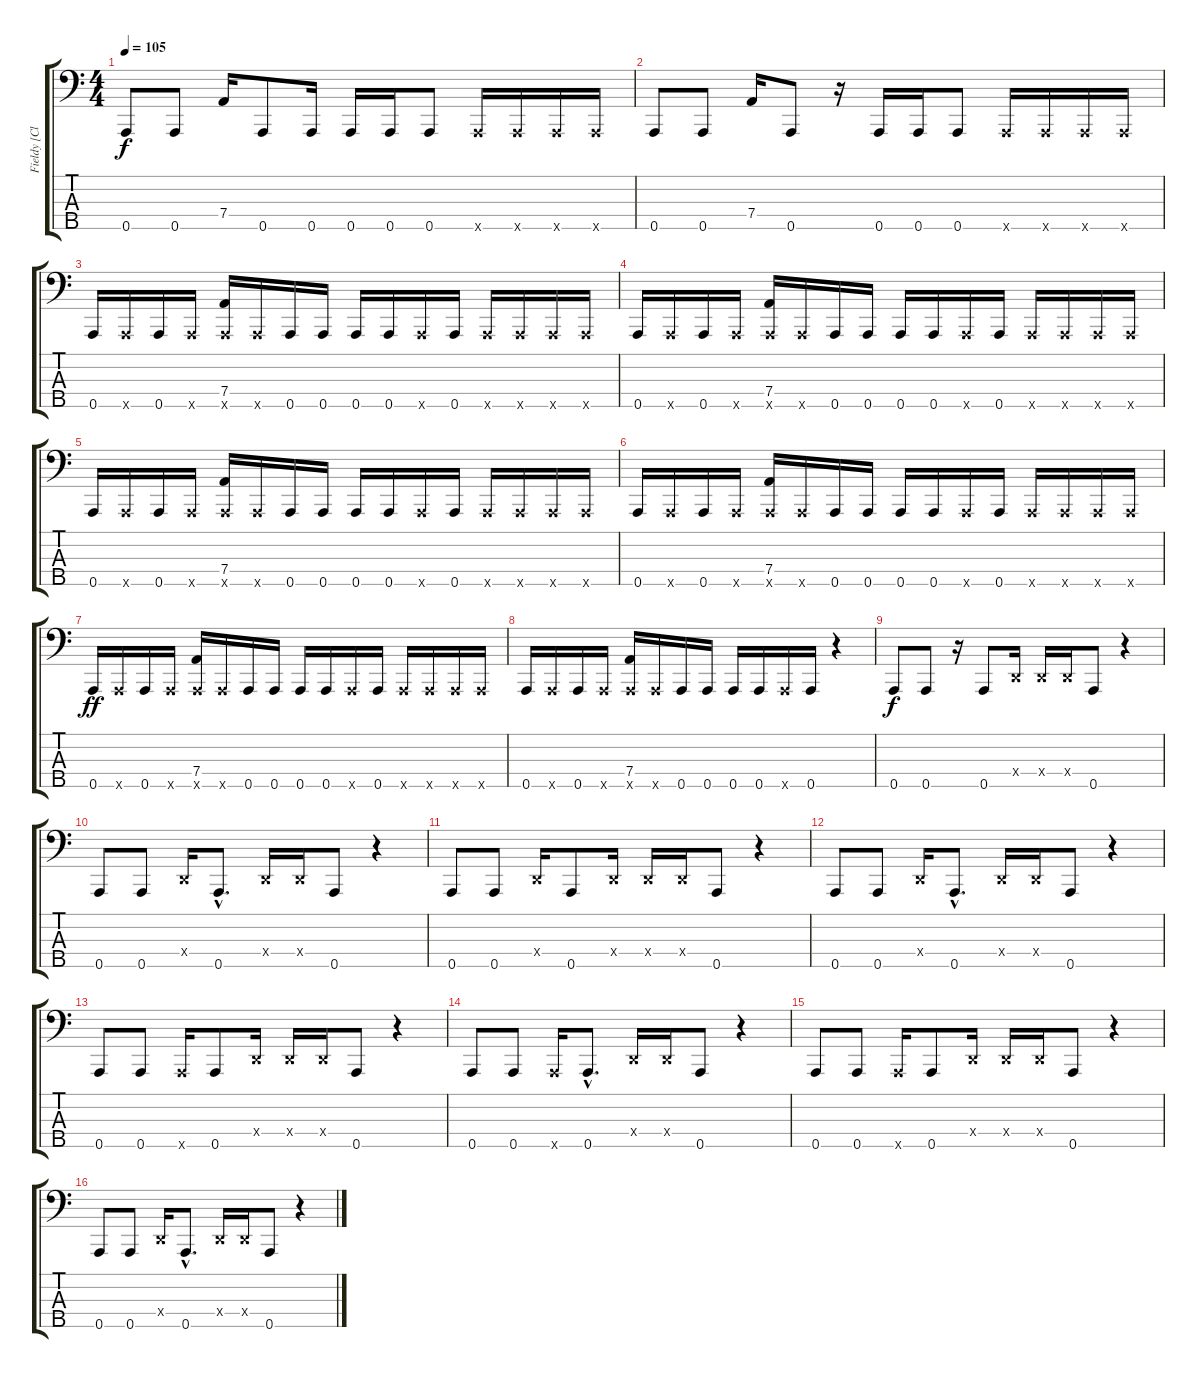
\track ("Fieldy [Clicks]" "Fieldy [Cl") {instrument slapbass1}
\staff {score tabs}
\tuning (F2 C2 G1 D1 A0) {hide}
\ts (4 4)
\tempo 105
\clef f4
\ks c
0.5.8{dy f volume 13} 0.5.8 7.4.16 0.5.8 0.5.16 0.5.16 0.5.16 0.5.8 0.5{x}.16 0.5{x}.16 0.5{x}.16 0.5{x}.16 |
0.5.8 0.5.8 7.4.16 0.5.8 r.16 0.5.16 0.5.16 0.5.8 0.5{x}.16 0.5{x}.16 0.5{x}.16 0.5{x}.16 |
0.5.16 0.5{x}.16 0.5.16 0.5{x}.16 (7.4 0.5{x}).16 0.5{x}.16 0.5.16 0.5.16 0.5.16 0.5.16 0.5{x}.16 0.5.16 0.5{x}.16 0.5{x}.16 0.5{x}.16 0.5{x}.16 |
0.5.16 0.5{x}.16 0.5.16 0.5{x}.16 (7.4 0.5{x}).16 0.5{x}.16 0.5.16 0.5.16 0.5.16 0.5.16 0.5{x}.16 0.5.16 0.5{x}.16 0.5{x}.16 0.5{x}.16 0.5{x}.16 |
0.5.16 0.5{x}.16 0.5.16 0.5{x}.16 (7.4 0.5{x}).16 0.5{x}.16 0.5.16 0.5.16 0.5.16 0.5.16 0.5{x}.16 0.5.16 0.5{x}.16 0.5{x}.16 0.5{x}.16 0.5{x}.16 |
0.5.16 0.5{x}.16 0.5.16 0.5{x}.16 (7.4 0.5{x}).16 0.5{x}.16 0.5.16 0.5.16 0.5.16 0.5.16 0.5{x}.16 0.5.16 0.5{x}.16 0.5{x}.16 0.5{x}.16 0.5{x}.16 |
0.5.16{dy ff} 0.5{x}.16 0.5.16 0.5{x}.16 (7.4 0.5{x}).16 0.5{x}.16 0.5.16 0.5.16 0.5.16 0.5.16 0.5{x}.16 0.5.16 0.5{x}.16 0.5{x}.16 0.5{x}.16 0.5{x}.16 |
0.5.16 0.5{x}.16 0.5.16 0.5{x}.16 (7.4 0.5{x}).16 0.5{x}.16 0.5.16 0.5.16 0.5.16 0.5.16 0.5{x}.16 0.5.16 r.4 |
0.5.8{dy f volume 16} 0.5.8 r.16 0.5.8 0.4{x}.16 0.4{x}.16 0.4{x}.16 0.5.8 r.4 |
0.5.8 0.5.8 0.4{x}.16 0.5{hac}.8{d} 0.4{x}.16 0.4{x}.16 0.5.8 r.4 |
0.5.8 0.5.8 0.4{x}.16 0.5.8 0.4{x}.16 0.4{x}.16 0.4{x}.16 0.5.8 r.4 |
0.5.8 0.5.8 0.4{x}.16 0.5{hac}.8{d} 0.4{x}.16 0.4{x}.16 0.5.8 r.4 |
0.5.8 0.5.8 0.5{x}.16 0.5.8 0.4{x}.16 0.4{x}.16 0.4{x}.16 0.5.8 r.4 |
0.5.8 0.5.8 0.5{x}.16 0.5{hac}.8{d} 0.4{x}.16 0.4{x}.16 0.5.8 r.4 |
0.5.8 0.5.8 0.5{x}.16 0.5.8 0.4{x}.16 0.4{x}.16 0.4{x}.16 0.5.8 r.4 |
0.5.8 0.5.8 0.4{x}.16 0.5{hac}.8{d} 0.4{x}.16 0.4{x}.16 0.5.8 r.4
